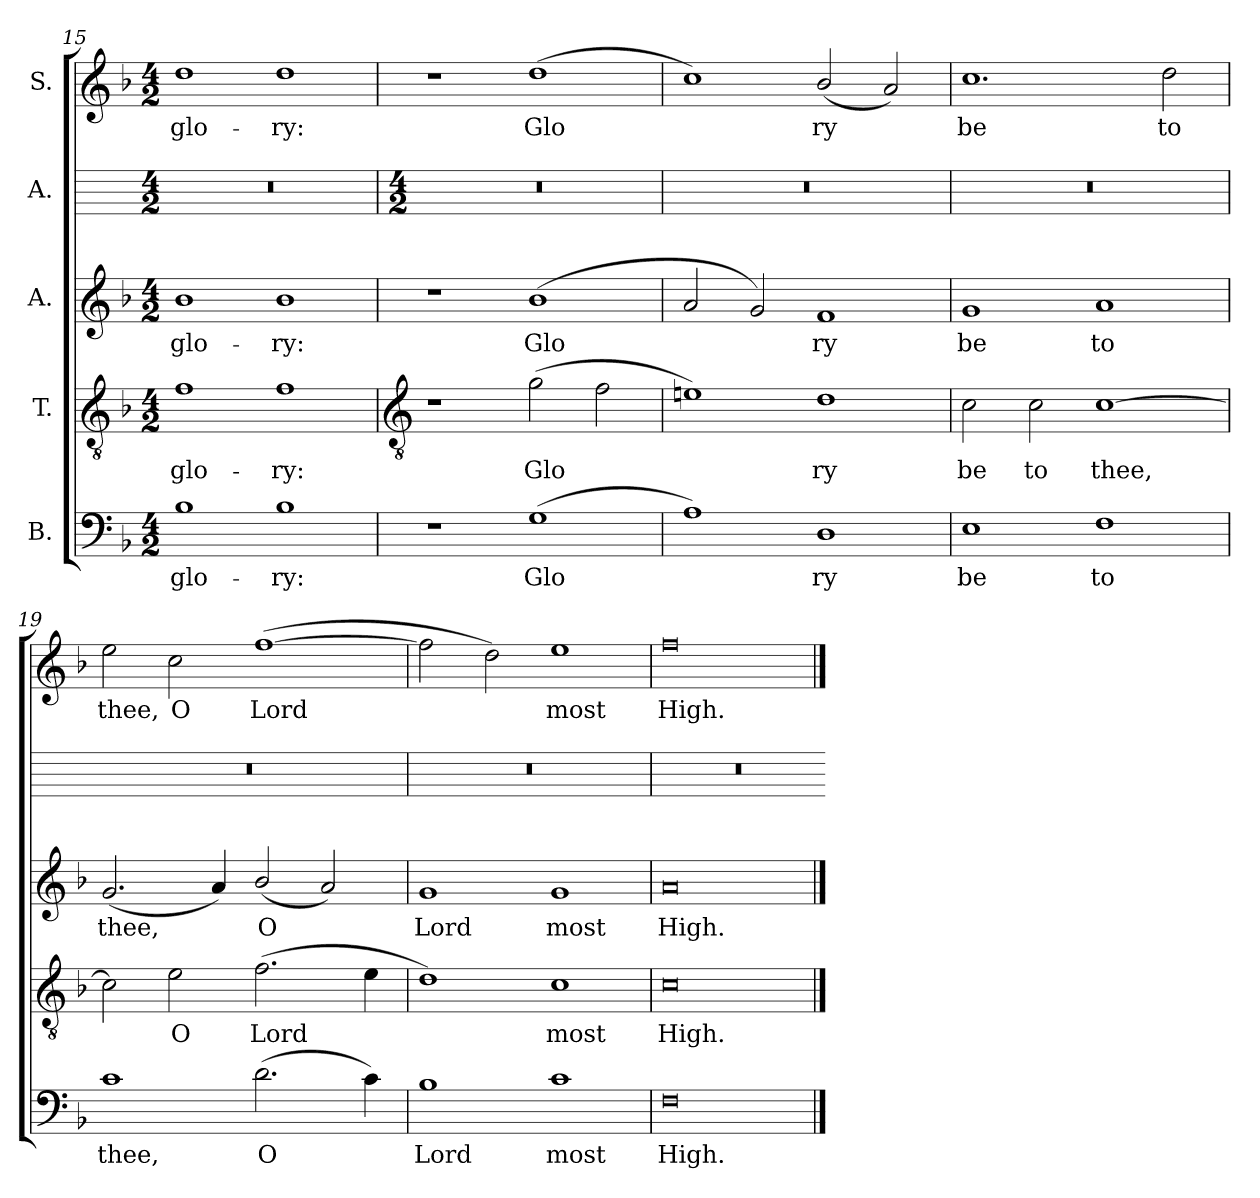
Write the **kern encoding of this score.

**kern	**text	**kern	**text	**kern	**text	**kern	**kern	**text
*part5	*part5	*part4	*part4	*part3	*part3	*part2	*part1	*part1
*staff5	*staff5	*staff4	*staff4	*staff3	*staff3	*staff2	*staff1	*staff1
*I"B.	*	*I"T.	*	*I"A.	*	*I"A.	*I"S.	*
*clefF4	*	*clefGv2	*	*clefG2	*	*	*clefG2	*
*k[b-]	*	*k[b-]	*	*k[b-]	*	*	*k[b-]	*
*F:	*	*F:	*	*F:	*	*	*F:	*
*M4/2	*	*M4/2	*	*M4/2	*	*M4/2	*M4/2	*
=15	=15	=15	=15	=15	=15	=15	=15	=15
!	!LO:LY:b	!	!LO:LY:b	!	!LO:LY:b	!	!	!LO:LY:b
1B-	glo-	1f	glo-	1b-	glo-	0r	1dd	glo-
!	!LO:LY:b	!	!LO:LY:b	!	!LO:LY:b	!	!	!LO:LY:b
1B-	-ry:	1f	-ry:	1b-	-ry:	.	1dd	-ry:
!!LO:LB:g=z
=16	=16	=16	=16	=16	=16	=16	=16	=16
*	*	*clefGv2	*	*	*	*	*	*
*	*	*	*	*	*	*M4/2	*	*
1r	.	1r	.	1r	.	0r	1r	.
!	!LO:LY:b	!	!LO:LY:b	!	!LO:LY:b	!	!	!LO:LY:b
(>1G	Glo	(>2g	Glo	(<1b-	Glo	.	(>1dd	Glo
.	.	2f	.	.	.	.	.	.
=17	=17	=17	=17	=17	=17	=17	=17	=17
1A)	.	1en)	.	2a	.	0r	1cc)	.
.	.	.	.	2g)	.	.	.	.
!	!LO:LY:b	!	!LO:LY:b	!	!LO:LY:b	!	!	!LO:LY:b
1D	ry	1d	ry	1f	ry	.	(<2b-/	ry
.	.	.	.	.	.	.	2a)	.
=18	=18	=18	=18	=18	=18	=18	=18	=18
!	!LO:LY:b	!	!LO:LY:b	!	!LO:LY:b	!	!	!LO:LY:b
1E	be	2c	be	1g	be	0r	1.cc	be
!	!	!	!LO:LY:b	!	!	!	!	!
.	.	2c	to	.	.	.	.	.
!	!LO:LY:b	!	!LO:LY:b	!	!LO:LY:b	!	!	!
1F	to	[1c	thee,	1a	to	.	.	.
!	!	!	!	!	!	!	!	!LO:LY:b
.	.	.	.	.	.	.	2dd	to
=19	=19	=19	=19	=19	=19	=19	=19	=19
!	!LO:LY:b	!	!	!	!LO:LY:b	!	!	!LO:LY:b
1c	thee,	2c]	.	(<2.g	thee,	0r	2ee	thee,
!	!	!	!LO:LY:b	!	!	!	!	!LO:LY:b
.	.	2e	O	.	.	.	2cc	O
.	.	.	.	4a)	.	.	.	.
!	!LO:LY:b	!	!LO:LY:b	!	!LO:LY:b	!	!	!LO:LY:b
(>2.d	O	(>2.f	Lord	(<2b-/	O	.	(>[1ff	Lord
.	.	.	.	2a)	.	.	.	.
4c)	.	4e	.	.	.	.	.	.
=20	=20	=20	=20	=20	=20	=20	=20	=20
!	!LO:LY:b	!	!	!	!LO:LY:b	!	!	!
1B-	Lord	1d)	.	1g	Lord	0r	2ff]	.
.	.	.	.	.	.	.	2dd)	.
!	!LO:LY:b	!	!LO:LY:b	!	!LO:LY:b	!	!	!LO:LY:b
1c	most	1c	most	1g	most	.	1ee	most
=21	=21	=21	=21	=21	=21	=21	=21	=21
!	!LO:LY:b	!	!LO:LY:b	!	!LO:LY:b	!	!	!LO:LY:b
0F	High.	0c	High.	0a	High.	0r	0ff	High.
==	==	==	==	==	==	=	==	==
*-	*-	*-	*-	*-	*-	*-	*-	*-
